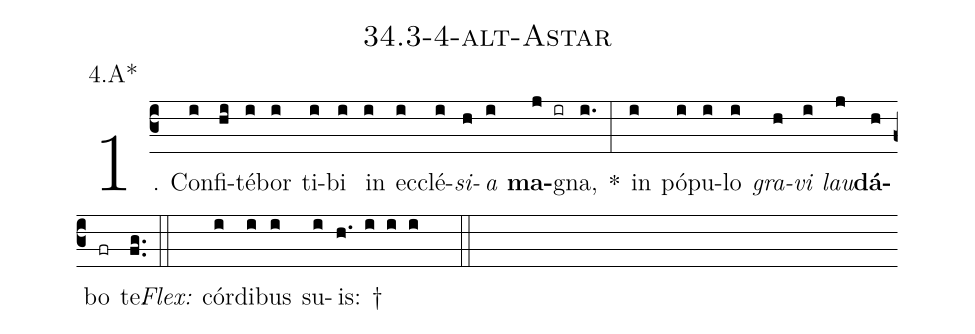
name: 34.3-4-alt-Astar;
annotation: 4.A*;
%%
(c3)1. Con(i)fi(hi)té(i)bor(i) ti(i)bi(i) in(i) ec(i)clé(i)<i>si</i>(h)<i>a</i>(i) <b>ma</b>(j ir)gna,(i.) *(:) in(i) pó(i)pu(i)lo(i) <i>gra</i>(h)<i>vi</i>(i) <i>lau</i>(j)<b>dá</b>(h)bo(fr) te.(fg..) (::)
<i>Flex:</i>()  cór(i)di(i)bus(i) su(i)is: †(h. i i i  ::)

%E(i) u(h) o(i) u(j) a(h) e.(fg..) (::)
